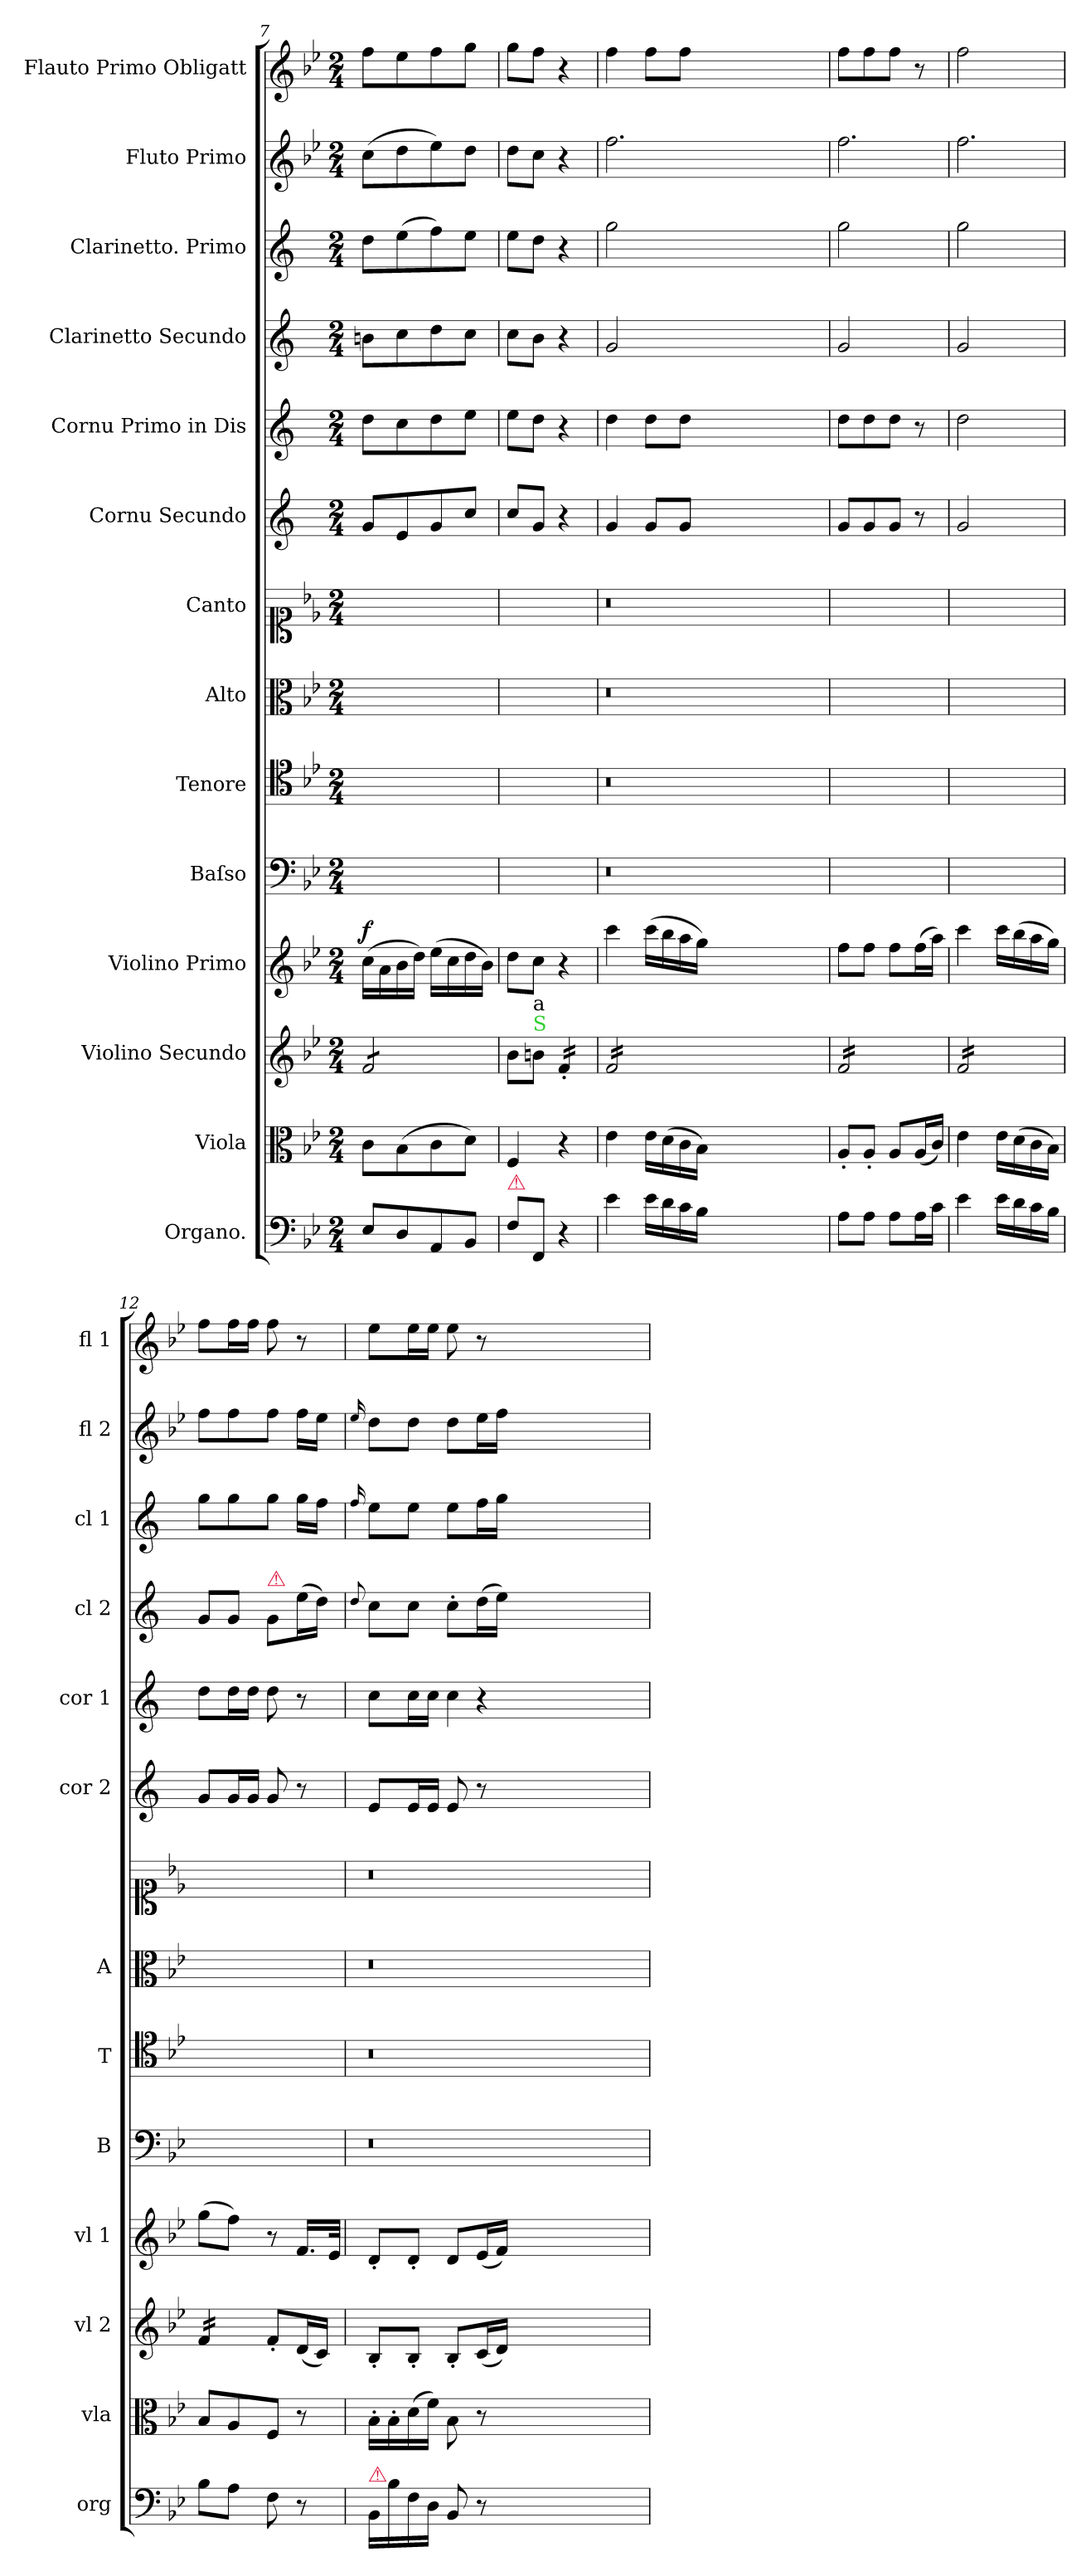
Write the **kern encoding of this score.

**kern	**kern	**kern	**kern	**dynam	**kern	**kern	**kern	**kern	**kern	**kern	**kern	**kern	**kern	**kern
*part14	*part13	*part12	*part11	*part11	*part10	*part9	*part8	*part7	*part6	*part5	*part4	*part3	*part2	*part1
*staff14	*staff13	*staff12	*staff11	*staff11	*staff10	*staff9	*staff8	*staff7	*staff6	*staff5	*staff4	*staff3	*staff2	*staff1
*I"Organo.	*I"Viola	*I"Violino Secundo	*I"Violino Primo	*	*I"Baſso	*I"Tenore	*I"Alto	*I"Canto	*I"Cornu Secundo	*I"Cornu Primo in Dis	*I"Clarinetto Secundo	*I"Clarinetto. Primo	*I"Fluto Primo	*I"Flauto Primo Obligatt
*I'org	*I'vla	*I'vl 2	*I'vl 1	*	*I'B	*I'T	*I'A	*	*I'cor 2	*I'cor 1	*I'cl 2	*I'cl 1	*I'fl 2	*I'fl 1
*clefF4	*clefC3	*clefG2	*clefG2	*	*clefF4	*clefC4	*clefC3	*clefC1	*clefG2	*clefG2	*clefG2	*clefG2	*clefG2	*clefG2
*	*	*	*	*	*	*	*	*	*ITrd1c2	*ITrd1c2	*ITrd1c2	*ITrd1c2	*	*
*k[b-e-]	*k[b-e-]	*k[b-e-]	*k[b-e-]	*	*k[b-e-]	*k[b-e-]	*k[b-e-]	*k[b-e-]	*k[b-e-]	*k[b-e-]	*k[b-e-]	*k[b-e-]	*k[b-e-]	*k[b-e-]
*B-:	*B-:	*B-:	*B-:	*	*B-:	*B-:	*B-:	*B-:	*	*	*	*	*B-:	*B-:
*M2/4	*M2/4	*M2/4	*M2/4	*	*M2/4	*M2/4	*M2/4	*M2/4	*M2/4	*M2/4	*M2/4	*M2/4	*M2/4	*M2/4
=7	=7	=7	=7	=7	=7	=7	=7	=7	=7	=7	=7	=7	=7	=7
!	!	!	!	!LO:DY:a	!	!	!	!	!	!	!	!	!	!
*	*	*tremolo	*	*	*	*	*	*	*	*	*	*	*	*
8E-/L	8c\L	8f/L	(16cc\LL	f	2ryy	2ryy	2ryy	2ryy	8f/L	8cc\L	8an\L	8cc\L	(8cc\L	8ff\L
.	.	.	16a\	.	.	.	.	.	.	.	.	.	.	.
8D/	(8B-\	8f/	16b-\	.	.	.	.	.	8d/	8b-\	8b-\	(8dd\	8dd\	8ee-\
.	.	.	16dd\JJ)	.	.	.	.	.	.	.	.	.	.	.
8AA/	8c\	8f/	(16ee-\LL	.	.	.	.	.	8f/	8cc\	8cc\	8ee-\)	8ee-\)	8ff\
.	.	.	16cc\	.	.	.	.	.	.	.	.	.	.	.
8BB-/J	8d\J)	8f/J	16dd\	.	.	.	.	.	8b-/J	8dd\J	8b-\J	8dd\J	8dd\J	8gg\J
*	*	*Xtremolo	*	*	*	*	*	*	*	*	*	*	*	*
.	.	.	16b-\JJ)	.	.	.	.	.	.	.	.	.	.	.
=8	=8	=8	=8	=8	=8	=8	=8	=8	=8	=8	=8	=8	=8	=8
!LO:TX:a:color=crimson:t=⚠	!	!	!	!	!	!	!	!	!	!	!	!	!	!
8F\L	4F/	8b-\L	8dd\L	.	2ryy	2ryy	2ryy	2ryy	8b-/L	8dd\L	8b-\L	8dd\L	8dd\L	8gg\L
!	!	!LO:TX:a:color=limegreen:t=S	!	!	!	!	!	!	!	!	!	!	!	!
!	!	!LO:TX:a:t=a	!	!	!	!	!	!	!	!	!	!	!	!
8FF/J	.	8bn\J	8cc\J	.	.	.	.	.	8f/J	8cc\J	8a\J	8cc\J	8cc\J	8ff\J
!	!	!LO:TX:b:t=....	!	!	!	!	!	!	!	!	!	!	!	!
*	*	*tremolo	*	*	*	*	*	*	*	*	*	*	*	*
4r	4r	16f'/LL	4r	.	.	.	.	.	4r	4r	4r	4r	4r	4r
.	.	16f'/	.	.	.	.	.	.	.	.	.	.	.	.
.	.	16f'/	.	.	.	.	.	.	.	.	.	.	.	.
.	.	16f'/JJ	.	.	.	.	.	.	.	.	.	.	.	.
=9	=9	=9	=9	=9	=9	=9	=9	=9	=9	=9	=9	=9	=9	=9
!	!	!	!	!	!	!	!	!	!	!	!	!	!LO:N:vis=2.	!
4e-\	4e-\	16f/LL	4ccc\	.	0r	0r	0r	0r	4f/	4cc\	2f/	2ff\	2ff\	4ff\
.	.	16f/	.	.	.	.	.	.	.	.	.	.	.	.
.	.	16f/	.	.	.	.	.	.	.	.	.	.	.	.
.	.	16f/	.	.	.	.	.	.	.	.	.	.	.	.
16e-\LL	16e-\LL	16f/	(16ccc\LL	.	.	.	.	.	8f/L	8cc\L	.	.	.	8ff\L
16d\	(16d\	16f/	16bb-\	.	.	.	.	.	.	.	.	.	.	.
16c\	16c\	16f/	16aa\	.	.	.	.	.	8f/J	8cc\J	.	.	.	8ff\J
16B-\JJ	16B-\JJ)	16f/JJ	16gg\JJ)	.	.	.	.	.	.	.	.	.	.	.
1.ryy	1.ryy	1.ryy	1.ryy	.	.	.	.	.	1.ryy	1.ryy	1.ryy	1.ryy	1.ryy	1.ryy
=10	=10	=10	=10	=10	=10	=10	=10	=10	=10	=10	=10	=10	=10	=10
!	!	!	!	!	!	!	!	!	!	!	!	!	!LO:N:vis=2.	!
8A\L	8A'/L	16f/LL	8ff\L	.	2ryy	2ryy	2ryy	2ryy	8f/L	8cc\L	2f/	2ff\	2ff\	8ff\L
.	.	16f/	.	.	.	.	.	.	.	.	.	.	.	.
8A\J	8A'/J	16f/	8ff\J	.	.	.	.	.	8f/	8cc\	.	.	.	8ff\
.	.	16f/	.	.	.	.	.	.	.	.	.	.	.	.
8A\L	8A/L	16f/	8ff\L	.	.	.	.	.	8f/J	8cc\J	.	.	.	8ff\J
.	.	16f/	.	.	.	.	.	.	.	.	.	.	.	.
16A\L	(16A/L	16f/	(16ff\L	.	.	.	.	.	8r	8r	.	.	.	8r
16c\JJ	16c/JJ)	16f/JJ	16aa\JJ)	.	.	.	.	.	.	.	.	.	.	.
=11	=11	=11	=11	=11	=11	=11	=11	=11	=11	=11	=11	=11	=11	=11
!	!	!	!	!	!	!	!	!	!	!	!	!	!LO:N:vis=2.	!
4e-\	4e-\	16f/LL	4ccc\	.	2ryy	2ryy	2ryy	2ryy	2f/	2cc\	2f/	2ff\	2ff\	2ff\
.	.	16f/	.	.	.	.	.	.	.	.	.	.	.	.
.	.	16f/	.	.	.	.	.	.	.	.	.	.	.	.
.	.	16f/	.	.	.	.	.	.	.	.	.	.	.	.
16e-\LL	16e-\LL	16f/	16ccc\LL	.	.	.	.	.	.	.	.	.	.	.
16d\	(16d\	16f/	(16bb-\	.	.	.	.	.	.	.	.	.	.	.
16c\	16c\	16f/	16aa\	.	.	.	.	.	.	.	.	.	.	.
16B-\JJ	16B-\JJ)	16f/JJ	16gg\JJ)	.	.	.	.	.	.	.	.	.	.	.
=12	=12	=12	=12	=12	=12	=12	=12	=12	=12	=12	=12	=12	=12	=12
8B-\L	8B-/L	16f/LL	(8gg\L	.	2ryy	2ryy	2ryy	2ryy	8f/L	8cc\L	8f/L	8ff\L	8ff\L	8ff\L
.	.	16f/	.	.	.	.	.	.	.	.	.	.	.	.
8A\J	8A/	16f/	8ff\J)	.	.	.	.	.	16f/L	16cc\L	8f/J	8ff\	8ff\	16ff\L
.	.	16f/JJ	.	.	.	.	.	.	16f/JJ	16cc\JJ	.	.	.	16ff\JJ
*	*	*Xtremolo	*	*	*	*	*	*	*	*	*	*	*	*
!	!	!	!	!	!	!	!	!	!	!	!LO:TX:a:color=crimson:t=⚠	!	!	!
8F\	8F/J	8f'/L	8r	.	.	.	.	.	8f/	8cc\	8f/L	8ff\J	8ff\J	8ff\
8r	8r	(16d/L	16.f/LL	.	.	.	.	.	8r	8r	(16dd\L	16ff\LL	16ff\LL	8r
.	.	16c/JJ)	.	.	.	.	.	.	.	.	16cc\JJ)	16ee-\JJ	16ee-\JJ	.
.	.	.	32e-/JJk	.	.	.	.	.	.	.	.	.	.	.
=13	=13	=13	=13	=13	=13	=13	=13	=13	=13	=13	=13	=13	=13	=13
.	.	.	.	.	.	.	.	.	.	.	8qqcc/	16qqee-/	16qqee-/	.
!LO:TX:a:color=crimson:t=⚠	!	!	!	!	!	!	!	!	!	!	!	!	!	!
16BB-/LL	16B-'\LL	8B-'/L	8d'/L	.	0r	0r	0r	0r	8d/L	8b-\L	8b-\L	8dd\L	8dd\L	8ee-\L
16B-\	16B-'\	.	.	.	.	.	.	.	.	.	.	.	.	.
16F\	(16d\	8B-'/J	8d'/J	.	.	.	.	.	16d/L	16b-\L	8b-\J	8dd\J	8dd\J	16ee-\L
16D\JJ	16f\JJ)	.	.	.	.	.	.	.	16d/JJ	16b-\JJ	.	.	.	16ee-\JJ
!	!	!	!	!	!	!	!	!	!	!LO:N:vis=4	!	!	!	!
8BB-/	8B-\	8B-'/L	8d/L	.	.	.	.	.	8d/	8b-\	8b-'\L	8dd\L	8dd\L	8ee-\
!	!	!	!	!	!	!	!	!	!	!LO:N:vis=4	!	!	!	!
8r	8r	(16c/L	(16e-/L	.	.	.	.	.	8r	8r	(16cc\L	16ee-\L	16ee-\L	8r
.	.	16d/JJ)	16f/JJ)	.	.	.	.	.	.	.	16dd\JJ)	16ff\JJ	16ff\JJ	.
1.ryy	1.ryy	1.ryy	1.ryy	.	.	.	.	.	1.ryy	1.ryy	1.ryy	1.ryy	1.ryy	1.ryy
=	=	=	=	=	=	=	=	=	=	=	=	=	=	=
*-	*-	*-	*-	*-	*-	*-	*-	*-	*-	*-	*-	*-	*-	*-
